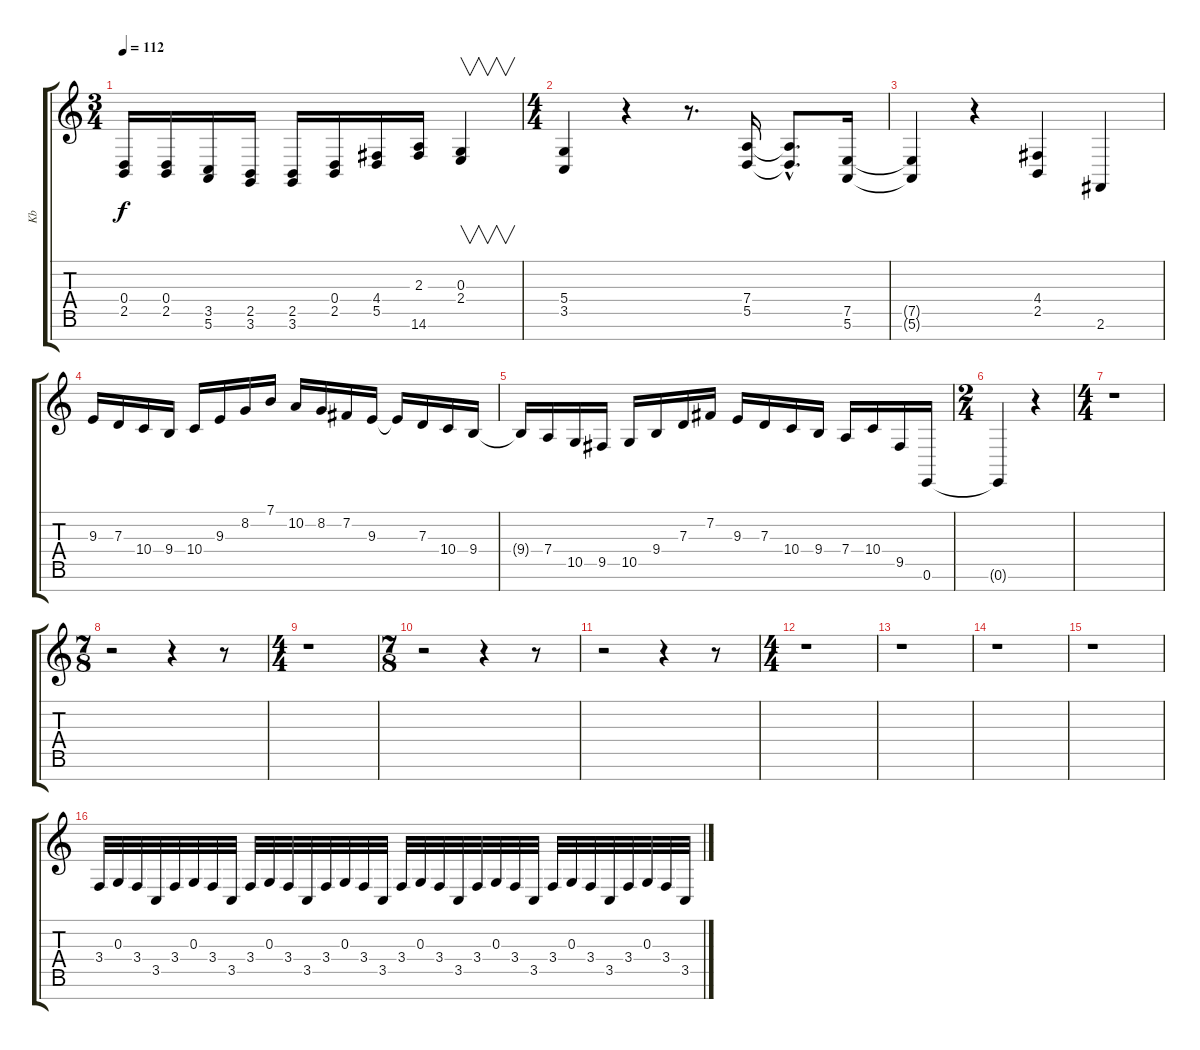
\track ("Kb" "Kb") {instrument stringensemble1}
\staff {score tabs}
\tuning (E4 B3 G3 D3 A2 E2 B1) {hide}
\ts (3 4)
\tempo 112
\clef g2
\ks c
(0.4{t} 2.5{t}).16{dy f} (0.4 2.5).16 (3.5 5.6).16 (2.5 3.6).16 (2.5 3.6).16 (0.4 2.5).16 (4.4 5.5).16 (2.3 14.6).16 (0.3 2.4).4{v} |
\ts (4 4)
(5.4 3.5).4{volume 13 instrument distortionguitar} r.4 r.8{d} (7.4 5.5).16 (7.4{hac t} 5.5{hac t}).8{d} (7.5 5.6).16 |
(7.5{t} 5.6{t}).4 r.4 (4.4 2.5).4 2.6.4 |
9.3.16{volume 12 instrument acousticguitarsteel} 7.3.16 10.4.16 9.4.16 10.4.16 9.3.16 8.2.16 7.1.16 10.2.16 8.2.16 7.2.16 9.3.16 9.3{t}.16 7.3.16 10.4.16 9.4.16 |
9.4{t}.16 7.4.16 10.5.16 9.5.16 10.5.16 9.4.16 7.3.16 7.2.16 9.3.16 7.3.16 10.4.16 9.4.16 7.4.16 10.4.16 9.5.16 0.6.16 |
\ts (2 4)
0.6{t}.4 r.4 |
\ts (4 4)
r.1 |
\ts (7 8)
r.2 r.4 r.8 |
\ts (4 4)
r.1 |
\ts (7 8)
r.2 r.4 r.8 |
r.2 r.4 r.8 |
\ts (4 4)
r.1 |
r.1 |
r.1 |
r.1 |
3.4.32{volume 14 instrument pad3polysynth} 0.3.32 3.4.32 3.5.32 3.4.32 0.3.32 3.4.32 3.5.32 3.4.32 0.3.32 3.4.32 3.5.32 3.4.32 0.3.32 3.4.32 3.5.32 3.4.32 0.3.32 3.4.32 3.5.32 3.4.32 0.3.32 3.4.32 3.5.32 3.4.32 0.3.32 3.4.32 3.5.32 3.4.32 0.3.32 3.4.32 3.5.32
